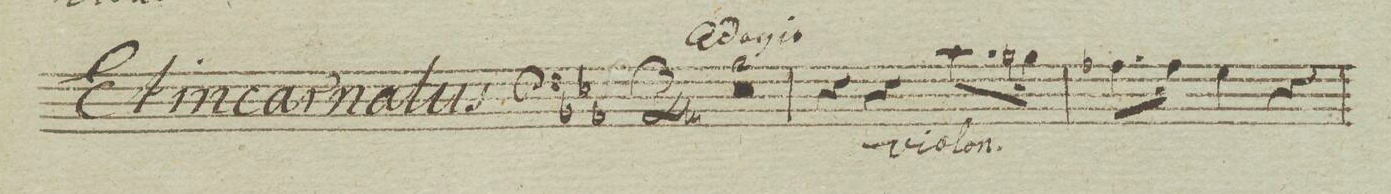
**kern	**dynam
*I"Basso	*
*clefF4	*
*k[b-e-a-]	*
*met(c|)	*
*M3/4	*
1.r	.
=68	=68
=69	=69
4r	.
4r	.
8.c\L	.
16Bn\Jk	.
=70	=70
8.A-\L	.
16A-\Jk	.
4G\	.
4r	.
=71	=71
*-	*-
